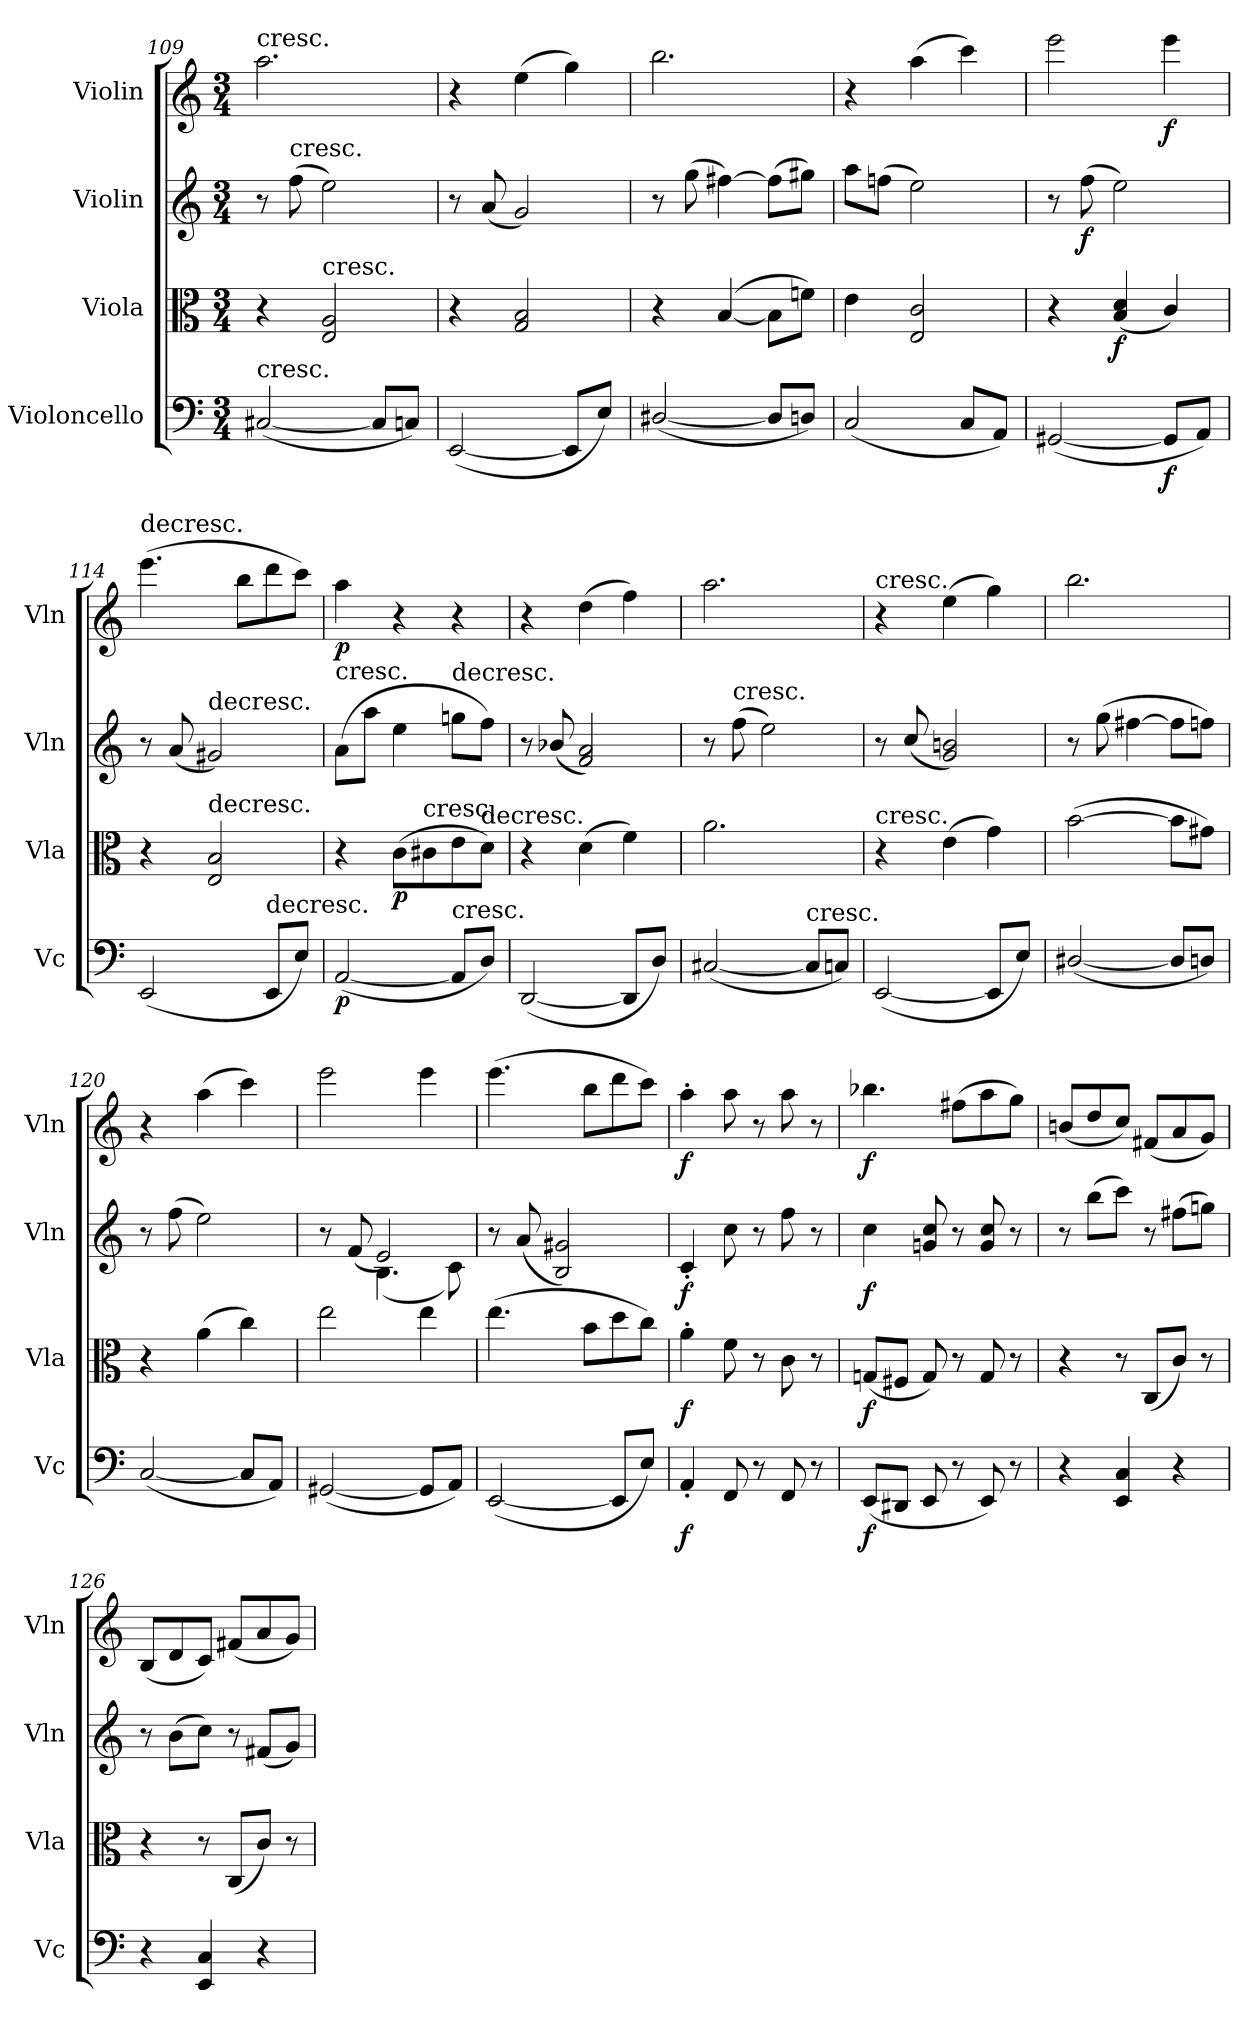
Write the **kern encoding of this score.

**kern	**dynam	**kern	**dynam	**kern	**dynam	**kern	**dynam
*part4	*part4	*part3	*part3	*part2	*part2	*part1	*part1
*staff4	*staff4	*staff3	*staff3	*staff2	*staff2	*staff1	*staff1
*I"Violoncello	*	*I"Viola	*	*I"Violin	*	*I"Violin	*
*I'Vc	*	*I'Vla	*	*I'Vln	*	*I'Vln	*
*clefF4	*	*clefC3	*	*clefG2	*	*clefG2	*
*k[]	*	*k[]	*	*k[]	*	*k[]	*
*a:	*	*a:	*	*a:	*	*a:	*
*M3/4	*	*M3/4	*	*M3/4	*	*M3/4	*
=109	=109	=109	=109	=109	=109	=109	=109
!	!	!	!	!	!	!LO:TX:t=cresc.	!
!LO:TX:t=cresc.	!	!	!	!	!	!	!
([2C#X/	.	4r	.	8r	.	2.aa\	.
!	!	!	!	!LO:TX:t=cresc.	!	!	!
.	.	.	.	(8ff\	.	.	.
!	!	!LO:TX:t=cresc.	!	!	!	!	!
.	.	2E/ 2A/	.	2ee\)	.	.	.
8C#/L]	.	.	.	.	.	.	.
8Cn/J)	.	.	.	.	.	.	.
=110	=110	=110	=110	=110	=110	=110	=110
([2EE/	.	4r	.	8r	.	4r	.
.	.	.	.	(8a/	.	.	.
.	.	2G/ 2B/	.	2g/)	.	(4ee\	.
8EE/L]	.	.	.	.	.	4gg\)	.
8E/J)	.	.	.	.	.	.	.
=111	=111	=111	=111	=111	=111	=111	=111
([2D#X/	.	4r	.	8r	.	2.bb\	.
.	.	.	.	(8gg\	.	.	.
.	.	([4B/	.	[4ff#X\)	.	.	.
8D#/L]	.	8B\L]	.	(8ff#\L]	.	.	.
8Dn/J)	.	8fn\J)	.	8gg#X\J)	.	.	.
=112	=112	=112	=112	=112	=112	=112	=112
(2C/	.	4e\	.	8aa\L	.	4r	.
.	.	.	.	(8ffn\J	.	.	.
.	.	2E/ 2c/	.	2ee\)	.	(4aa\	.
8C/L	.	.	.	.	.	4ccc\)	.
8AA/J)	.	.	.	.	.	.	.
=113	=113	=113	=113	=113	=113	=113	=113
([2GG#X/	.	4r	.	8r	.	2eee\	.
.	.	.	.	(8ff\	f	.	.
.	.	(4B/ 4d/	f	2ee\)	.	.	.
8GG#/L]	f	4c/)	.	.	.	4eee\	f
8AA/J)	.	.	.	.	.	.	.
=114	=114	=114	=114	=114	=114	=114	=114
!	!	!	!	!	!	!LO:TX:t=decresc.	!
(2EE/	.	4r	.	8r	.	(4.eee\	.
.	.	.	.	(8a/	.	.	.
!	!	!	!	!LO:TX:t=decresc.	!	!	!
!	!	!LO:TX:t=decresc.	!	!	!	!	!
.	.	2E/ 2B/	.	2g#X/)	.	.	.
.	.	.	.	.	.	8bb\L	.
!LO:TX:t=decresc.	!	!	!	!	!	!	!
8EE/L	.	.	.	.	.	8ddd\	.
8E/J)	.	.	.	.	.	8ccc\J)	.
=115	=115	=115	=115	=115	=115	=115	=115
!	!	!	!	!LO:TX:t=cresc.	!	!	!
([2AA/	p	4r	.	(8a\L	.	4aa\	p
.	.	.	.	8aa\J	.	.	.
.	.	(8c\L	p	4ee\	.	4r	.
!	!	!LO:TX:t=cresc.	!	!	!	!	!
.	.	8c#X\	.	.	.	.	.
!	!	!	!	!LO:TX:t=decresc.	!	!	!
!LO:TX:t=cresc.	!	!	!	!	!	!	!
8AA/L]	.	8e\	.	8ggn\L	.	4r	.
!	!	!LO:TX:t=decresc.	!	!	!	!	!
8D/J)	.	8d\J)	.	8ff\J)	.	.	.
=116	=116	=116	=116	=116	=116	=116	=116
([2DD/	.	4r	.	8r	.	4r	.
.	.	.	.	(8b-X/	.	.	.
.	.	(4d\	.	2f/ 2a/)	.	(4dd\	.
8DD/L]	.	4f\)	.	.	.	4ff\)	.
8D/J)	.	.	.	.	.	.	.
=117	=117	=117	=117	=117	=117	=117	=117
([2C#X/	.	2.a\	.	8r	.	2.aa\	.
!	!	!	!	!LO:TX:t=cresc.	!	!	!
.	.	.	.	(8ff\	.	.	.
.	.	.	.	2ee\)	.	.	.
!LO:TX:t=cresc.	!	!	!	!	!	!	!
8C#/L]	.	.	.	.	.	.	.
8Cn/J)	.	.	.	.	.	.	.
=118	=118	=118	=118	=118	=118	=118	=118
!	!	!	!	!	!	!LO:TX:t=cresc.	!
!	!	!LO:TX:t=cresc.	!	!	!	!	!
([2EE/	.	4r	.	8r	.	4r	.
.	.	.	.	(8cc/	.	.	.
.	.	(4e\	.	2g/ 2bn/)	.	(4ee\	.
8EE/L]	.	4g\)	.	.	.	4gg\)	.
8E/J)	.	.	.	.	.	.	.
=119	=119	=119	=119	=119	=119	=119	=119
([2D#X/	.	([2b\	.	8r	.	2.bb\	.
.	.	.	.	(8gg\	.	.	.
.	.	.	.	[4ff#X\	.	.	.
8D#/L]	.	8b\L]	.	8ff#\L]	.	.	.
8Dn/J)	.	8g#X\J)	.	8ffn\J)	.	.	.
=120	=120	=120	=120	=120	=120	=120	=120
([2C/	.	4r	.	8r	.	4r	.
.	.	.	.	(8ff\	.	.	.
.	.	(4a\	.	2ee\)	.	(4aa\	.
8C/L]	.	4cc\)	.	.	.	4ccc\)	.
8AA/J)	.	.	.	.	.	.	.
=121	=121	=121	=121	=121	=121	=121	=121
*	*	*	*	*^	*	*	*
([2GG#X/	.	2ee\	.	8r	4ryy	.	2eee\	.
.	.	.	.	(8f/	.	.	.	.
.	.	.	.	2e/)	(4.B\	.	.	.
8GG#/L]	.	4ee\	.	.	.	.	4eee\	.
8AA/J)	.	.	.	.	8c\)	.	.	.
*	*	*	*	*v	*v	*	*	*
=122	=122	=122	=122	=122	=122	=122	=122
([2EE/	.	(4.ee\	.	8r	.	(4.eee\	.
.	.	.	.	(8a/	.	.	.
.	.	.	.	2B/ 2g#X/)	.	.	.
.	.	8b\L	.	.	.	8bb\L	.
8EE/L]	.	8dd\	.	.	.	8ddd\	.
8E/J)	.	8cc\J)	.	.	.	8ccc\J)	.
=123	=123	=123	=123	=123	=123	=123	=123
4AA'/	f	4a'\	f	4c'/	f	4aa'\	f
8FF/	.	8f\	.	8cc\	.	8aa\	.
8r	.	8r	.	8r	.	8r	.
8FF/	.	8c\	.	8ff\	.	8aa\	.
8r	.	8r	.	8r	.	8r	.
=124	=124	=124	=124	=124	=124	=124	=124
(8EE/L	f	(8Gn/L	f	4cc\	f	4.bb-X\	f
8DD#X/J	.	8F#X/J	.	.	.	.	.
8EE/	.	8G/)	.	8gn/ 8cc/	.	.	.
8r	.	8r	.	8r	.	(8ff#X\L	.
8EE/)	.	8G/	.	8g/ 8cc/	.	8aa\	.
8r	.	8r	.	8r	.	8gg\J)	.
=125	=125	=125	=125	=125	=125	=125	=125
4r	.	4r	.	8r	.	(8bn/L	.
.	.	.	.	(8bb\L	.	8dd/	.
4EE/ 4C/	.	8r	.	8ccc\J)	.	8cc/J)	.
.	.	(8C/L	.	8r	.	(8f#X/L	.
4r	.	8c/J)	.	(8ff#X\L	.	8a/	.
.	.	8r	.	8ggn\J)	.	8g/J)	.
=126	=126	=126	=126	=126	=126	=126	=126
4r	.	4r	.	8r	.	(8B/L	.
.	.	.	.	(8b\L	.	8d/	.
4EE/ 4C/	.	8r	.	8cc\J)	.	8c/J)	.
.	.	(8C/L	.	8r	.	(8f#X/L	.
4r	.	8c/J)	.	(8f#X/L	.	8a/	.
.	.	8r	.	8g/J)	.	8g/J)	.
=	=	=	=	=	=	=	=
*-	*-	*-	*-	*-	*-	*-	*-
